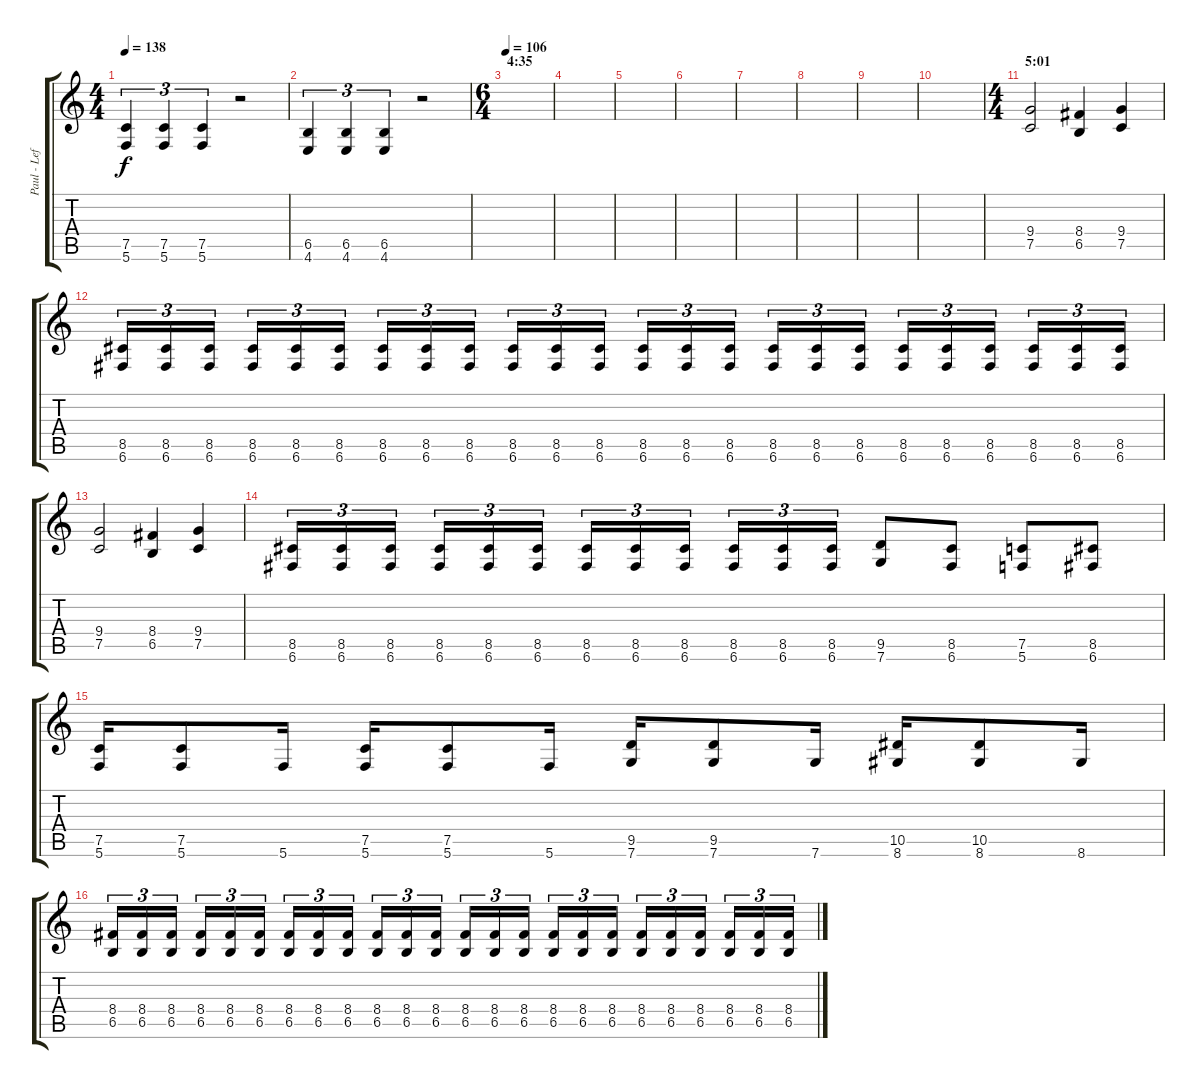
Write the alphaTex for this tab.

\track ("Paul - Left" "Paul - Lef") {instrument distortionguitar}
\staff {score tabs}
\tuning (C4 G3 Eb3 Bb2 F2 C2) {hide}
\ts (4 4)
\tempo 138
\clef g2
\ks c
(7.5 5.6).4{tu (3 2) dy f} (7.5 5.6).4{tu (3 2)} (7.5 5.6).4{tu (3 2)} r.2 |
(6.5 4.6).4{tu (3 2)} (6.5 4.6).4{tu (3 2)} (6.5 4.6).4{tu (3 2)} r.2 |
\ts (6 4)
\section ("" "4:35")
\tempo 106
|
|
|
|
|
|
|
|
\ts (4 4)
\section ("" "5:01")
(9.4 7.5).2 (8.4 6.5).4 (9.4 7.5).4 |
(8.5 6.6).16{tu (3 2)} (8.5 6.6).16{tu (3 2)} (8.5 6.6).16{tu (3 2)} (8.5 6.6).16{tu (3 2)} (8.5 6.6).16{tu (3 2)} (8.5 6.6).16{tu (3 2)} (8.5 6.6).16{tu (3 2)} (8.5 6.6).16{tu (3 2)} (8.5 6.6).16{tu (3 2)} (8.5 6.6).16{tu (3 2)} (8.5 6.6).16{tu (3 2)} (8.5 6.6).16{tu (3 2)} (8.5 6.6).16{tu (3 2)} (8.5 6.6).16{tu (3 2)} (8.5 6.6).16{tu (3 2)} (8.5 6.6).16{tu (3 2)} (8.5 6.6).16{tu (3 2)} (8.5 6.6).16{tu (3 2)} (8.5 6.6).16{tu (3 2)} (8.5 6.6).16{tu (3 2)} (8.5 6.6).16{tu (3 2)} (8.5 6.6).16{tu (3 2)} (8.5 6.6).16{tu (3 2)} (8.5 6.6).16{tu (3 2)} |
(9.4 7.5).2 (8.4 6.5).4 (9.4 7.5).4 |
(8.5 6.6).16{tu (3 2)} (8.5 6.6).16{tu (3 2)} (8.5 6.6).16{tu (3 2)} (8.5 6.6).16{tu (3 2)} (8.5 6.6).16{tu (3 2)} (8.5 6.6).16{tu (3 2)} (8.5 6.6).16{tu (3 2)} (8.5 6.6).16{tu (3 2)} (8.5 6.6).16{tu (3 2)} (8.5 6.6).16{tu (3 2)} (8.5 6.6).16{tu (3 2)} (8.5 6.6).16{tu (3 2)} (9.5 7.6).8 (8.5 6.6).8 (7.5 5.6).8 (8.5 6.6).8 |
(7.5 5.6).16 (7.5 5.6).8 5.6.16 (7.5 5.6).16 (7.5 5.6).8 5.6.16 (9.5 7.6).16 (9.5 7.6).8 7.6.16 (10.5 8.6).16 (10.5 8.6).8 8.6.16 |
(8.4 6.5).16{tu (3 2)} (8.4 6.5).16{tu (3 2)} (8.4 6.5).16{tu (3 2)} (8.4 6.5).16{tu (3 2)} (8.4 6.5).16{tu (3 2)} (8.4 6.5).16{tu (3 2)} (8.4 6.5).16{tu (3 2)} (8.4 6.5).16{tu (3 2)} (8.4 6.5).16{tu (3 2)} (8.4 6.5).16{tu (3 2)} (8.4 6.5).16{tu (3 2)} (8.4 6.5).16{tu (3 2)} (8.4 6.5).16{tu (3 2)} (8.4 6.5).16{tu (3 2)} (8.4 6.5).16{tu (3 2)} (8.4 6.5).16{tu (3 2)} (8.4 6.5).16{tu (3 2)} (8.4 6.5).16{tu (3 2)} (8.4 6.5).16{tu (3 2)} (8.4 6.5).16{tu (3 2)} (8.4 6.5).16{tu (3 2)} (8.4 6.5).16{tu (3 2)} (8.4 6.5).16{tu (3 2)} (8.4 6.5).16{tu (3 2)}
